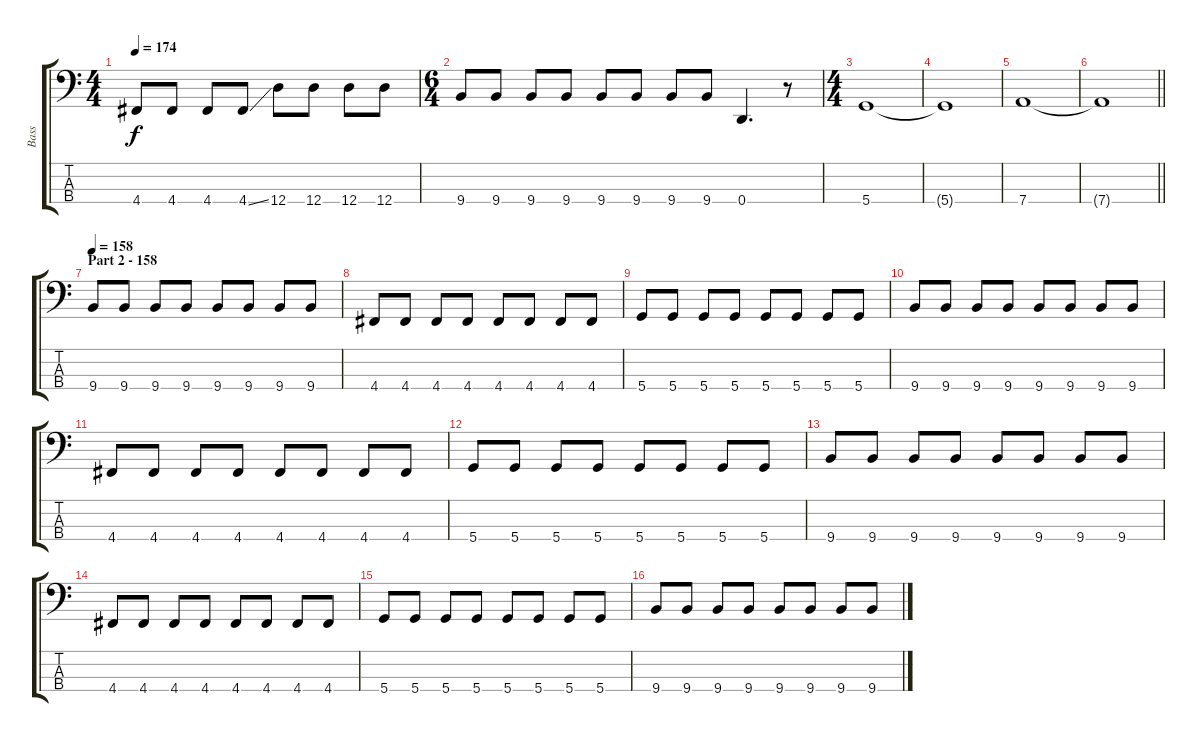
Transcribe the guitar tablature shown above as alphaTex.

\track ("Bass" "Bass") {instrument electricbassfinger}
\staff {score tabs}
\tuning (G2 D2 A1 D1) {hide}
\ts (4 4)
\tempo 174
\clef f4
\ks c
4.4.8{dy f} 4.4.8 4.4.8 4.4{ss}.8 12.4.8 12.4.8 12.4.8 12.4.8 |
\ts (6 4)
9.4.8 9.4.8 9.4.8 9.4.8 9.4.8 9.4.8 9.4.8 9.4.8 0.4.4{d} r.8 |
\ts (4 4)
5.4.1 |
5.4{t}.1 |
7.4.1 |
\barLineRight lightlight
7.4{t}.1 |
\section ("" "Part 2 - 158")
\tempo 158
9.4.8 9.4.8 9.4.8 9.4.8 9.4.8 9.4.8 9.4.8 9.4.8 |
4.4.8 4.4.8 4.4.8 4.4.8 4.4.8 4.4.8 4.4.8 4.4.8 |
5.4.8 5.4.8 5.4.8 5.4.8 5.4.8 5.4.8 5.4.8 5.4.8 |
9.4.8 9.4.8 9.4.8 9.4.8 9.4.8 9.4.8 9.4.8 9.4.8 |
4.4.8 4.4.8 4.4.8 4.4.8 4.4.8 4.4.8 4.4.8 4.4.8 |
5.4.8 5.4.8 5.4.8 5.4.8 5.4.8 5.4.8 5.4.8 5.4.8 |
9.4.8 9.4.8 9.4.8 9.4.8 9.4.8 9.4.8 9.4.8 9.4.8 |
4.4.8 4.4.8 4.4.8 4.4.8 4.4.8 4.4.8 4.4.8 4.4.8 |
5.4.8 5.4.8 5.4.8 5.4.8 5.4.8 5.4.8 5.4.8 5.4.8 |
9.4.8 9.4.8 9.4.8 9.4.8 9.4.8 9.4.8 9.4.8 9.4.8
